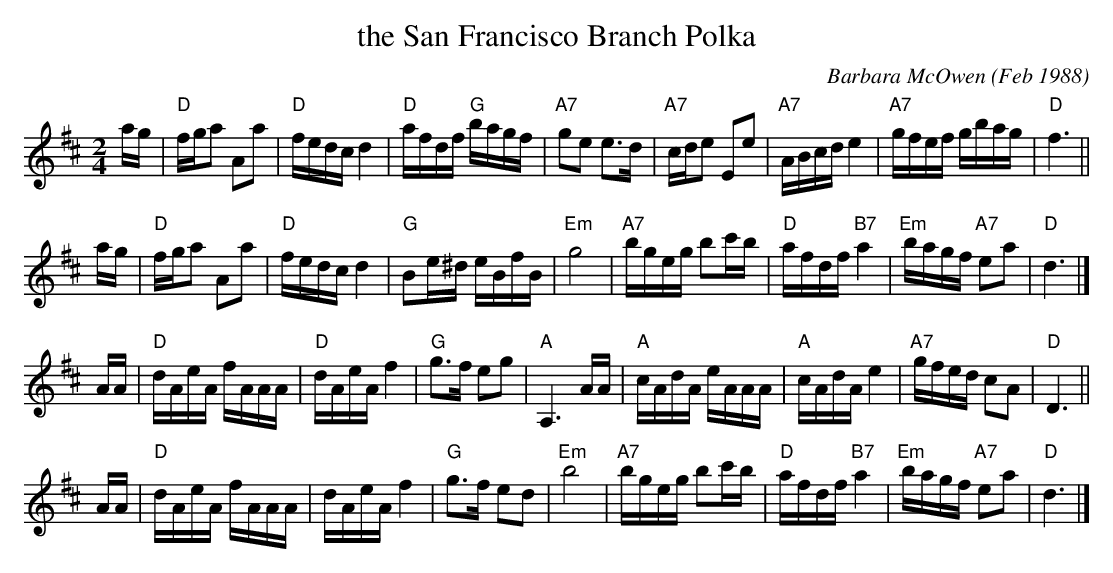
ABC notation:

X:1
T: the San Francisco Branch Polka
C: Barbara McOwen (Feb 1988)
M: 2/4
L: 1/16
K: D
ag \
| "D"fga2 A2a2 | "D"fedc d4 | "D"afdf "G"bagf | "A7"g2e2 e3d \
| "A7"cde2 E2e2 | "A7"ABcd e4 | "A7"gfef gbag | "D"f6 ||
ag \
| "D"fga2 A2a2 | "D"fedc d4 | "G"B2e^d eBfB | "Em"g8 \
| "A7"bgeg b2c'b | "D"afdf "B7"a4 | "Em"bagf "A7"e2a2 | "D"d6 |]
AA \
| "D"dAeA fAAA | "D"dAeA f4 | "G"g3f e2g2 | "A"A,6 AA \
| "A"cAdA eAAA | "A"cAdA e4 | "A7"gfed c2A2 | "D"D6 ||
AA \
| "D"dAeA fAAA | dAeA f4 | "G"g3f e2d2 | "Em"b8 \
| "A7"bgeg b2c'b | "D"afdf "B7"a4 | "Em"bagf "A7"e2a2 | "D"d6 |]
